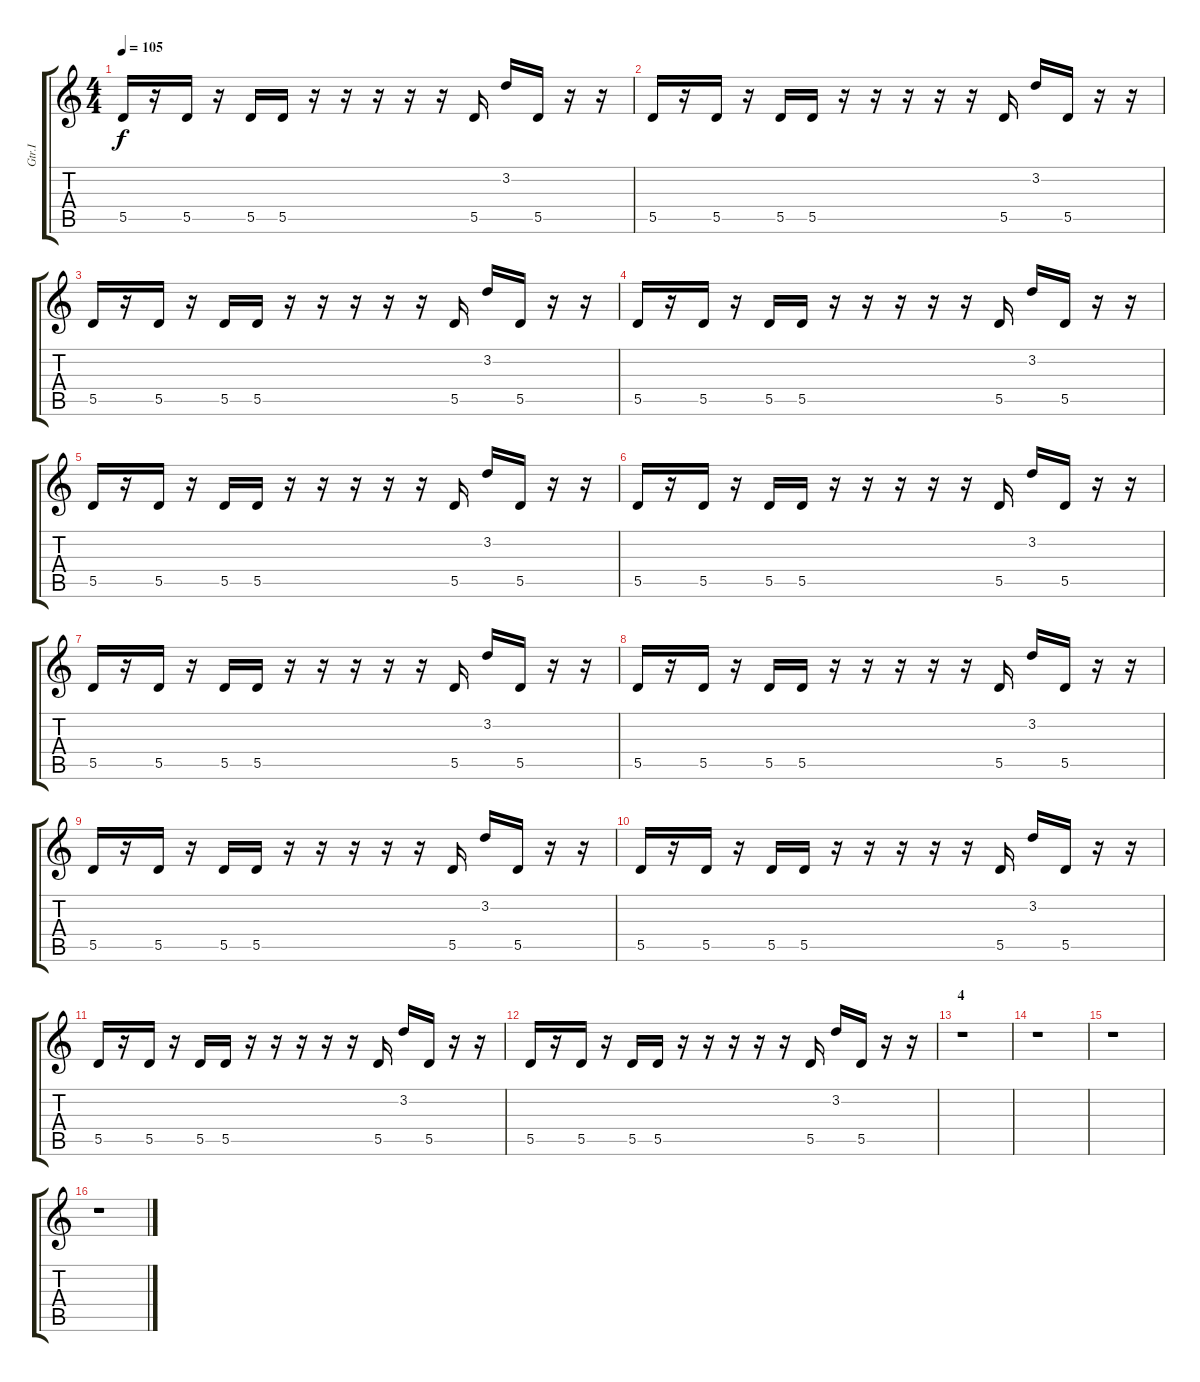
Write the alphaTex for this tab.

\track ("Gtr.I" "Gtr.I") {instrument electricguitarmuted}
\staff {score tabs}
\tuning (E4 B3 G3 D3 A2 E2) {hide}
\ts (4 4)
\tempo 105
\clef g2
\ks c
5.5.16{dy f} r.16 5.5.16 r.16 5.5.16 5.5.16 r.16 r.16 r.16 r.16 r.16 5.5.16 3.2.16 5.5.16 r.16 r.16 |
5.5.16 r.16 5.5.16 r.16 5.5.16 5.5.16 r.16 r.16 r.16 r.16 r.16 5.5.16 3.2.16 5.5.16 r.16 r.16 |
5.5.16 r.16 5.5.16 r.16 5.5.16 5.5.16 r.16 r.16 r.16 r.16 r.16 5.5.16 3.2.16 5.5.16 r.16 r.16 |
5.5.16 r.16 5.5.16 r.16 5.5.16 5.5.16 r.16 r.16 r.16 r.16 r.16 5.5.16 3.2.16 5.5.16 r.16 r.16 |
5.5.16 r.16 5.5.16 r.16 5.5.16 5.5.16 r.16 r.16 r.16 r.16 r.16 5.5.16 3.2.16 5.5.16 r.16 r.16 |
5.5.16 r.16 5.5.16 r.16 5.5.16 5.5.16 r.16 r.16 r.16 r.16 r.16 5.5.16 3.2.16 5.5.16 r.16 r.16 |
5.5.16 r.16 5.5.16 r.16 5.5.16 5.5.16 r.16 r.16 r.16 r.16 r.16 5.5.16 3.2.16 5.5.16 r.16 r.16 |
5.5.16 r.16 5.5.16 r.16 5.5.16 5.5.16 r.16 r.16 r.16 r.16 r.16 5.5.16 3.2.16 5.5.16 r.16 r.16 |
5.5.16 r.16 5.5.16 r.16 5.5.16 5.5.16 r.16 r.16 r.16 r.16 r.16 5.5.16 3.2.16 5.5.16 r.16 r.16 |
5.5.16 r.16 5.5.16 r.16 5.5.16 5.5.16 r.16 r.16 r.16 r.16 r.16 5.5.16 3.2.16 5.5.16 r.16 r.16 |
5.5.16 r.16 5.5.16 r.16 5.5.16 5.5.16 r.16 r.16 r.16 r.16 r.16 5.5.16 3.2.16 5.5.16 r.16 r.16 |
5.5.16 r.16 5.5.16 r.16 5.5.16 5.5.16 r.16 r.16 r.16 r.16 r.16 5.5.16 3.2.16 5.5.16 r.16 r.16 |
\section ("" "4")
r.1 |
r.1 |
r.1 |
r.1
